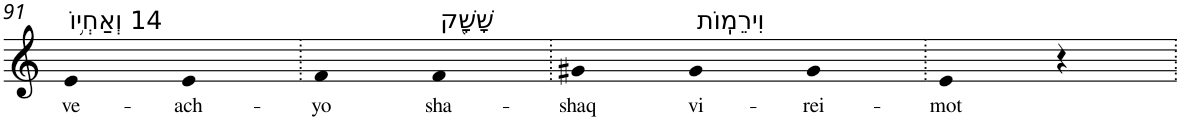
**kern	**text
*part1	*part1
*staff1	*staff1
*I"Piano	*
*I'Pno	*
!!LO:PB:g=z
*clefG2	*
*k[]	*
=91	=91
!LO:TX:a:t=14 וְאַחְי֥וֹ	!
!	!LO:LY:b
4e	ve-
!	!LO:LY:b
4e	-ach-
=92.	=92.
!	!LO:LY:b
4f	-yo
!LO:TX:a:t=שָׁשָׁ֖ק	!
!	!LO:LY:b
4f	sha-
=93.	=93.
!	!LO:LY:b
4g#X	-shaq
!LO:TX:a:t=וִירֵמֽוֹת	!
!	!LO:LY:b
4g#	vi-
!	!LO:LY:b
4g#	-rei-
=94.	=94.
!	!LO:LY:b
4e	-mot
4r	.
=.	=.
*-	*-
